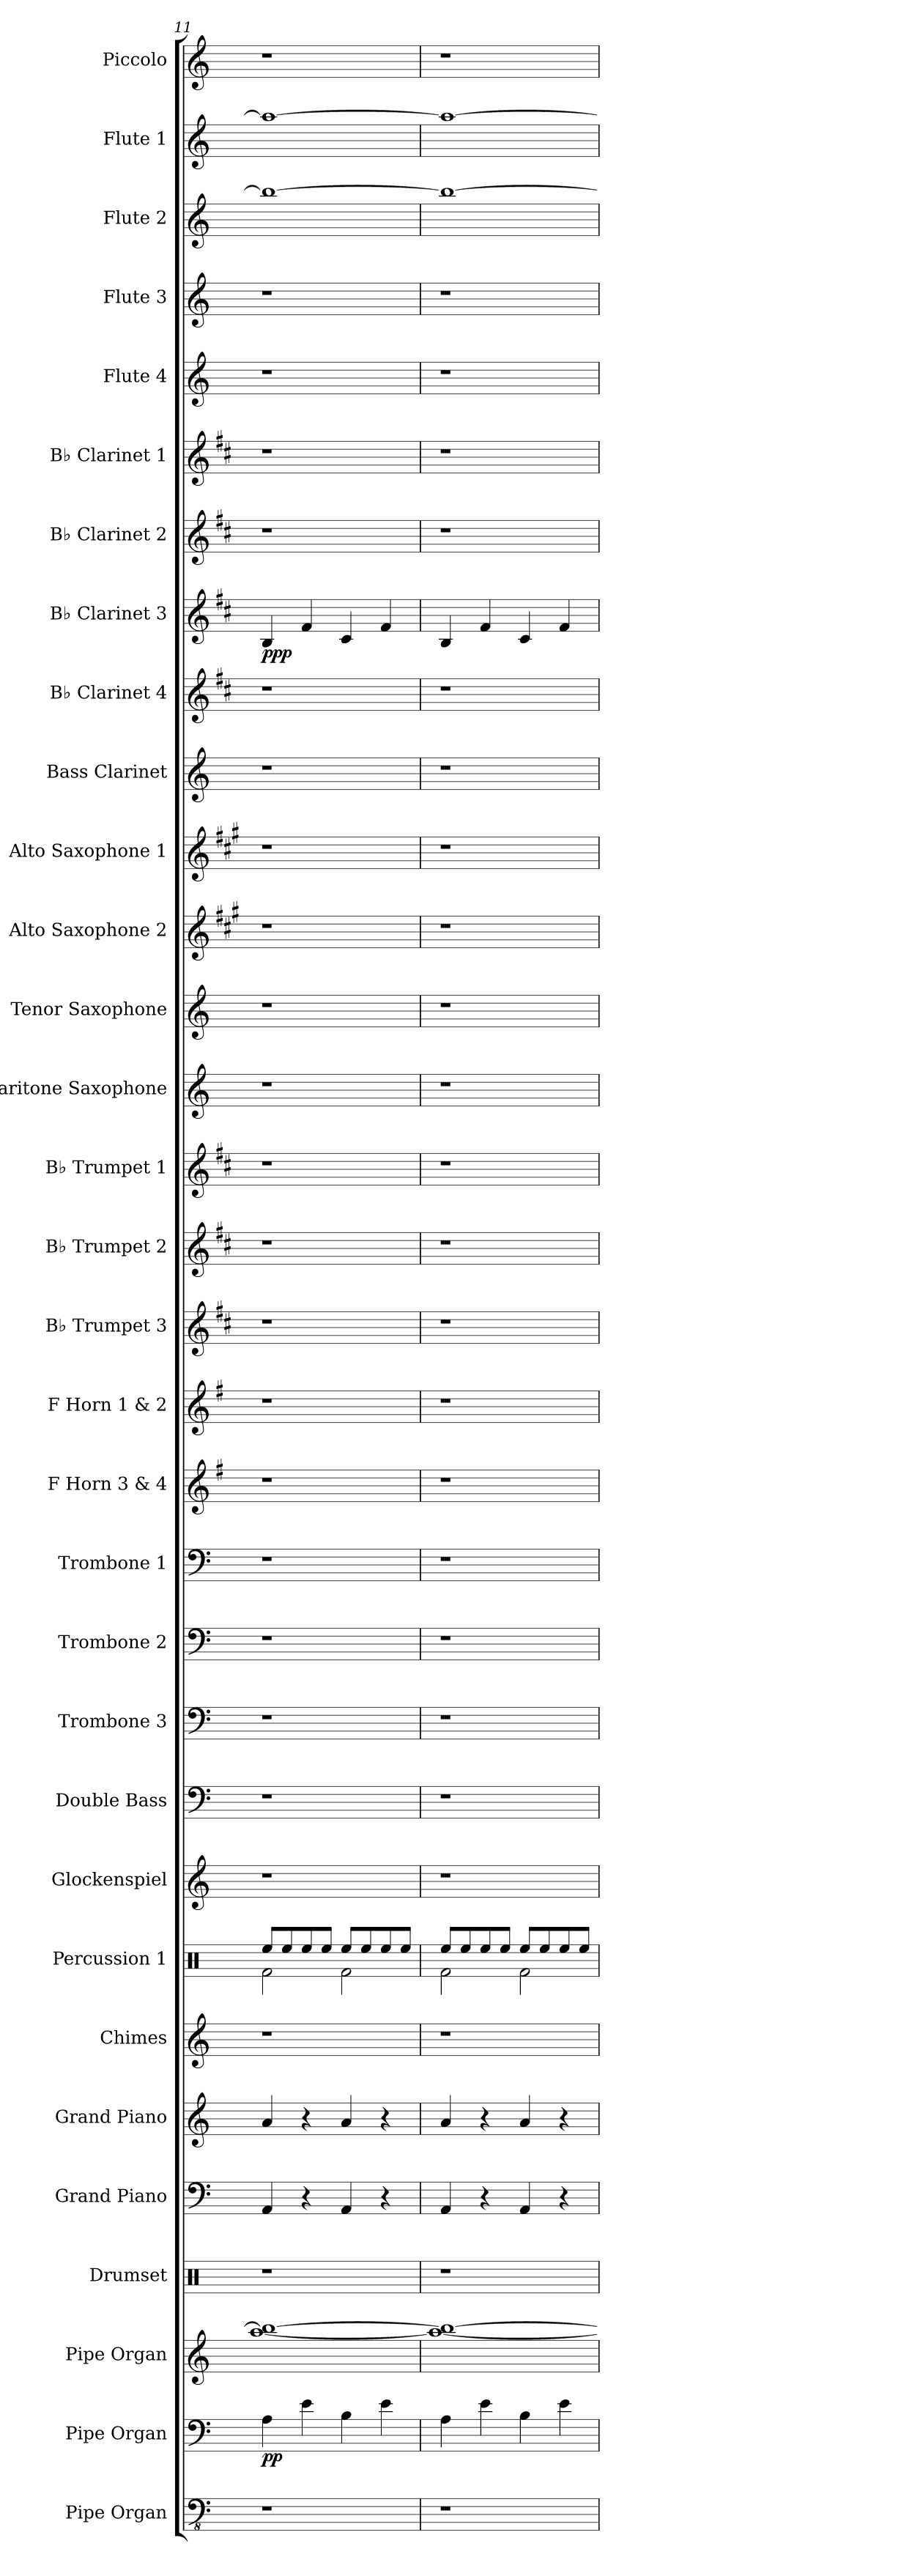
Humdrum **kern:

**kern	**kern	**dynam	**kern	**kern	**kern	**kern	**kern	**kern	**kern	**kern	**kern	**kern	**kern	**kern	**kern	**kern	**kern	**kern	**kern	**kern	**kern	**kern	**kern	**kern	**kern	**dynam	**kern	**kern	**kern	**kern	**kern	**kern	**kern
*part32	*part31	*part31	*part30	*part29	*part28	*part27	*part26	*part25	*part24	*part23	*part22	*part21	*part20	*part19	*part18	*part17	*part16	*part15	*part14	*part13	*part12	*part11	*part10	*part9	*part8	*part8	*part7	*part6	*part5	*part4	*part3	*part2	*part1
*staff32	*staff31	*staff31	*staff30	*staff29	*staff28	*staff27	*staff26	*staff25	*staff24	*staff23	*staff22	*staff21	*staff20	*staff19	*staff18	*staff17	*staff16	*staff15	*staff14	*staff13	*staff12	*staff11	*staff10	*staff9	*staff8	*staff8	*staff7	*staff6	*staff5	*staff4	*staff3	*staff2	*staff1
*I"Pipe Organ	*I"Pipe Organ	*	*I"Pipe Organ	*I"Drumset	*I"Grand Piano	*I"Grand Piano	*I"Chimes	*I"Percussion 1	*I"Glockenspiel	*I"Double Bass	*I"Trombone 3	*I"Trombone 2	*I"Trombone 1	*I"F Horn 3 &amp; 4	*I"F Horn 1 &amp; 2	*I"B♭ Trumpet 3	*I"B♭ Trumpet 2	*I"B♭ Trumpet 1	*I"Baritone Saxophone	*I"Tenor Saxophone	*I"Alto Saxophone 2	*I"Alto Saxophone 1	*I"Bass Clarinet	*I"B♭ Clarinet 4	*I"B♭ Clarinet 3	*	*I"B♭ Clarinet 2	*I"B♭ Clarinet 1	*I"Flute 4	*I"Flute 3	*I"Flute 2	*I"Flute 1	*I"Piccolo
*I'Org.	*I'Org.	*	*I'Org.	*I'D. Set	*I'Pno.	*I'Pno.	*I'Cme.	*I'Perc. 1	*I'Glk.	*I'Db.	*I'Tbn. 3	*I'Tbn. 2	*I'Tbn. 1	*I'F Hn. 3 4	*I'F Hn. 1 2	*I'B♭ Tpt. 3	*I'B♭ Tpt. 2	*I'B♭ Tpt. 1	*I'Bar. Sax.	*I'T. Sax.	*I'A. Sax. 2	*I'A. Sax. 1	*I'B. Cl.	*I'B♭ Cl. 4	*I'B♭ Cl. 3	*	*I'B♭ Cl. 2	*I'B♭ Cl. 1	*I'Fl. 4	*I'Fl. 3	*I'Fl. 2	*I'Fl. 1	*I'Picc.
*clefFv4	*clefF4	*	*clefG2	*clefX	*clefF4	*clefG2	*clefG2	*clefX	*clefG2	*clefF4	*clefF4	*clefF4	*clefF4	*clefG2	*clefG2	*clefG2	*clefG2	*clefG2	*clefG2	*clefG2	*clefG2	*clefG2	*clefG2	*clefG2	*clefG2	*	*clefG2	*clefG2	*clefG2	*clefG2	*clefG2	*clefG2	*clefG2
*	*	*	*	*	*	*	*	*	*ITrd-14c-24	*ITrd7c12	*	*	*	*ITrd4c7	*ITrd4c7	*ITrd1c2	*ITrd1c2	*ITrd1c2	*ITrd12c21	*ITrd8c14	*ITrd5c9	*ITrd5c9	*ITrd8c14	*ITrd1c2	*ITrd1c2	*	*ITrd1c2	*ITrd1c2	*	*	*	*	*ITrd-7c-12
*k[]	*k[]	*	*k[]	*k[]	*k[]	*k[]	*k[]	*k[]	*k[]	*k[]	*k[]	*k[]	*k[]	*k[]	*k[]	*k[]	*k[]	*k[]	*k[]	*k[]	*k[]	*k[]	*k[]	*k[]	*k[]	*	*k[]	*k[]	*k[]	*k[]	*k[]	*k[]	*k[]
=11	=11	=11	=11	=11	=11	=11	=11	=11	=11	=11	=11	=11	=11	=11	=11	=11	=11	=11	=11	=11	=11	=11	=11	=11	=11	=11	=11	=11	=11	=11	=11	=11	=11
*	*	*	*	*	*	*	*	*^	*	*	*	*	*	*	*	*	*	*	*	*	*	*	*	*	*	*	*	*	*	*	*	*	*
!	!	!LO:DY:b	!	!	!	!	!	!	!	!	!	!	!	!	!	!	!	!	!	!	!	!	!	!	!	!	!LO:DY:b	!	!	!	!	!	!	!
1r	4A\	pp	[1aa 1bb_	1r	4AA/	4a/	1r	8Ree/L	2Rf\	1r	1r	1r	1r	1r	1r	1r	1r	1r	1r	1r	1r	1r	1r	1r	1r	4A/	ppp	1r	1r	1r	1r	1bb_	1aa_	1r
.	.	.	.	.	.	.	.	8Ree/	.	.	.	.	.	.	.	.	.	.	.	.	.	.	.	.	.	.	.	.	.	.	.	.	.	.
.	4e\	.	.	.	4r	4r	.	8Ree/	.	.	.	.	.	.	.	.	.	.	.	.	.	.	.	.	.	4e/	.	.	.	.	.	.	.	.
.	.	.	.	.	.	.	.	8Ree/J	.	.	.	.	.	.	.	.	.	.	.	.	.	.	.	.	.	.	.	.	.	.	.	.	.	.
.	4B\	.	.	.	4AA/	4a/	.	8Ree/L	2Rf\	.	.	.	.	.	.	.	.	.	.	.	.	.	.	.	.	4B/	.	.	.	.	.	.	.	.
.	.	.	.	.	.	.	.	8Ree/	.	.	.	.	.	.	.	.	.	.	.	.	.	.	.	.	.	.	.	.	.	.	.	.	.	.
.	4e\	.	.	.	4r	4r	.	8Ree/	.	.	.	.	.	.	.	.	.	.	.	.	.	.	.	.	.	4e/	.	.	.	.	.	.	.	.
.	.	.	.	.	.	.	.	8Ree/J	.	.	.	.	.	.	.	.	.	.	.	.	.	.	.	.	.	.	.	.	.	.	.	.	.	.
=12	=12	=12	=12	=12	=12	=12	=12	=12	=12	=12	=12	=12	=12	=12	=12	=12	=12	=12	=12	=12	=12	=12	=12	=12	=12	=12	=12	=12	=12	=12	=12	=12	=12	=12
1r	4A\	.	1aa_ 1bb_	1r	4AA/	4a/	1r	8Ree/L	2Rf\	1r	1r	1r	1r	1r	1r	1r	1r	1r	1r	1r	1r	1r	1r	1r	1r	4A/	.	1r	1r	1r	1r	1bb_	1aa_	1r
.	.	.	.	.	.	.	.	8Ree/	.	.	.	.	.	.	.	.	.	.	.	.	.	.	.	.	.	.	.	.	.	.	.	.	.	.
.	4e\	.	.	.	4r	4r	.	8Ree/	.	.	.	.	.	.	.	.	.	.	.	.	.	.	.	.	.	4e/	.	.	.	.	.	.	.	.
.	.	.	.	.	.	.	.	8Ree/J	.	.	.	.	.	.	.	.	.	.	.	.	.	.	.	.	.	.	.	.	.	.	.	.	.	.
.	4B\	.	.	.	4AA/	4a/	.	8Ree/L	2Rf\	.	.	.	.	.	.	.	.	.	.	.	.	.	.	.	.	4B/	.	.	.	.	.	.	.	.
.	.	.	.	.	.	.	.	8Ree/	.	.	.	.	.	.	.	.	.	.	.	.	.	.	.	.	.	.	.	.	.	.	.	.	.	.
.	4e\	.	.	.	4r	4r	.	8Ree/	.	.	.	.	.	.	.	.	.	.	.	.	.	.	.	.	.	4e/	.	.	.	.	.	.	.	.
.	.	.	.	.	.	.	.	8Ree/J	.	.	.	.	.	.	.	.	.	.	.	.	.	.	.	.	.	.	.	.	.	.	.	.	.	.
*	*	*	*	*	*	*	*	*v	*v	*	*	*	*	*	*	*	*	*	*	*	*	*	*	*	*	*	*	*	*	*	*	*	*	*
=	=	=	=	=	=	=	=	=	=	=	=	=	=	=	=	=	=	=	=	=	=	=	=	=	=	=	=	=	=	=	=	=	=
*-	*-	*-	*-	*-	*-	*-	*-	*-	*-	*-	*-	*-	*-	*-	*-	*-	*-	*-	*-	*-	*-	*-	*-	*-	*-	*-	*-	*-	*-	*-	*-	*-	*-
